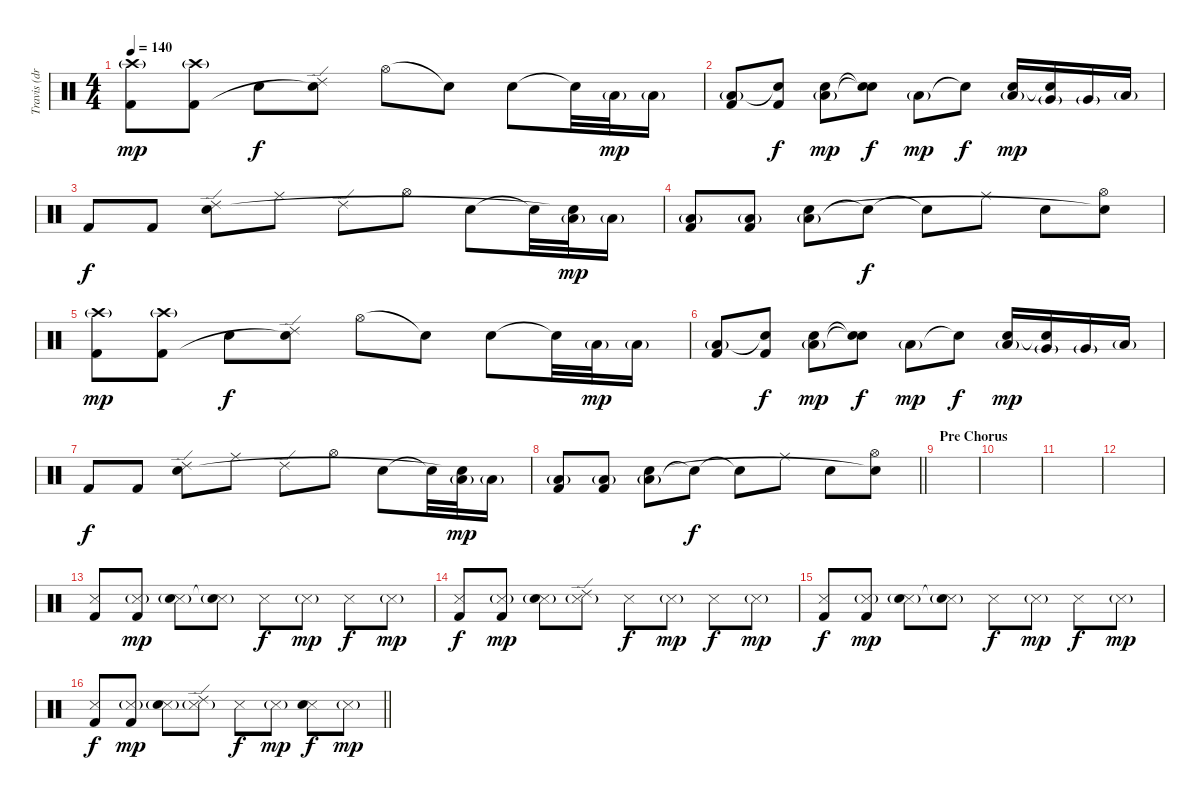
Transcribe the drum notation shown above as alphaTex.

\track ("Travis (drums)" "Travis (dr") {instrument percussion}
\staff {score}
\articulation defaults
\ts (4 4)
\tempo 140
\clef neutral
\ks c
("Crash high (hit)"{g} "Kick (hit) 2").8{dy mp} ("Crash high (hit)"{g} "Kick (hit) 2").8 "Snare (hit) 2".8{dy f} ("Ride (edge) 2" "Snare (hit)"{t}).8 "Hi-Hat (open)".8 "Snare (hit)"{t}.8 "Snare (hit) 2".8 "Snare (hit)"{t}.32 "Low Tom (hit)"{g}.32{dy mp} "Low Tom (hit)"{g}.16 |
("Low Tom (hit)"{g} "Kick (hit) 2").8 ("Snare (hit)"{t} "Kick (hit) 2").8{dy f} ("Low Tom (hit)"{g} "Snare (hit) 2").8{dy mp} ("Snare (hit)"{t} "Snare (hit)"{t}).8{dy f} "Low Tom (hit)"{g}.8{dy mp} "Snare (hit)"{t}.8{dy f} ("Low Tom (hit)"{g} "Snare (hit) 2").16{dy mp} ("Very Low Tom (hit)"{g} "Snare (hit)"{t}).16 "Very Low Tom (hit)"{g}.16 "Low Floor Tom (hit)"{g}.16 |
"Kick (hit) 2".8{dy f} "Kick (hit) 2".8 ("Ride (edge) 2" "Snare (hit) 2").8 "Ride (middle)".8 "Ride (edge) 2".8 "Hi-Hat (open)".8 "Snare (hit) 2".8 "Snare (hit)"{t}.32 ("Low Tom (hit)"{g} "Snare (hit)"{t}).32{dy mp} "Low Tom (hit)"{g}.16 |
("Low Tom (hit)"{g} "Kick (hit) 2").8 ("Low Tom (hit)"{g} "Kick (hit) 2").8 ("Low Tom (hit)"{g} "Snare (hit) 2").8 "Snare (hit)"{t}.8{dy f} "Snare (hit)"{t}.8 "Ride (middle)".8 "Snare (hit) 2".8 ("Hi-Hat (open)" "Snare (hit)"{t}).8 |
("Crash high (hit)"{g} "Kick (hit) 2").8{dy mp} ("Crash high (hit)"{g} "Kick (hit) 2").8 "Snare (hit) 2".8{dy f} ("Ride (edge) 2" "Snare (hit)"{t}).8 "Hi-Hat (open)".8 "Snare (hit)"{t}.8 "Snare (hit) 2".8 "Snare (hit)"{t}.32 "Low Tom (hit)"{g}.32{dy mp} "Low Tom (hit)"{g}.16 |
("Low Tom (hit)"{g} "Kick (hit) 2").8 ("Snare (hit)"{t} "Kick (hit) 2").8{dy f} ("Low Tom (hit)"{g} "Snare (hit) 2").8{dy mp} ("Snare (hit)"{t} "Snare (hit)"{t}).8{dy f} "Low Tom (hit)"{g}.8{dy mp} "Snare (hit)"{t}.8{dy f} ("Low Tom (hit)"{g} "Snare (hit) 2").16{dy mp} ("Very Low Tom (hit)"{g} "Snare (hit)"{t}).16 "Very Low Tom (hit)"{g}.16 "Low Floor Tom (hit)"{g}.16 |
"Kick (hit) 2".8{dy f} "Kick (hit) 2".8 ("Ride (edge) 2" "Snare (hit) 2").8 "Ride (middle)".8 "Ride (edge) 2".8 "Hi-Hat (open)".8 "Snare (hit) 2".8 "Snare (hit)"{t}.32 ("Low Tom (hit)"{g} "Snare (hit)"{t}).32{dy mp} "Low Tom (hit)"{g}.16 |
\barLineRight lightlight
("Low Tom (hit)"{g} "Kick (hit) 2").8 ("Low Tom (hit)"{g} "Kick (hit) 2").8 ("Low Tom (hit)"{g} "Snare (hit) 2").8 "Snare (hit)"{t}.8{dy f} "Snare (hit)"{t}.8 "Ride (middle)".8 "Snare (hit) 2".8 ("Hi-Hat (open)" "Snare (hit)"{t}).8 |
\section ("" "Pre Chorus")
|
|
|
|
("Snare (side stick) 3" "Kick (hit) 2").8 ("Snare (side stick) 3"{g} "Kick (hit) 2").8{dy mp} ("Snare (side stick) 3" "Snare (hit) 2"{g}).8 ("Snare (side stick) 3"{g} "Snare (hit)"{t}).8 "Snare (side stick) 3".8{dy f} "Snare (side stick) 3"{g}.8{dy mp} "Snare (side stick) 3".8{dy f} "Snare (side stick) 3"{g}.8{dy mp} |
("Snare (side stick) 3" "Kick (hit) 2").8{dy f} ("Snare (side stick) 3"{g} "Kick (hit) 2").8{dy mp} ("Snare (side stick) 3" "Snare (hit) 2"{g}).8 ("Snare (side stick) 3"{g} "Ride (edge) 2").8 "Snare (side stick) 3".8{dy f} "Snare (side stick) 3"{g}.8{dy mp} "Snare (side stick) 3".8{dy f} "Snare (side stick) 3"{g}.8{dy mp} |
("Snare (side stick) 3" "Kick (hit) 2").8{dy f} ("Snare (side stick) 3"{g} "Kick (hit) 2").8{dy mp} ("Snare (side stick) 3" "Snare (hit) 2"{g}).8 ("Snare (side stick) 3"{g} "Snare (hit)"{t}).8 "Snare (side stick) 3".8{dy f} "Snare (side stick) 3"{g}.8{dy mp} "Snare (side stick) 3".8{dy f} "Snare (side stick) 3"{g}.8{dy mp} |
\barLineRight lightlight
("Snare (side stick) 3" "Kick (hit) 2").8{dy f} ("Snare (side stick) 3"{g} "Kick (hit) 2").8{dy mp} ("Snare (side stick) 3" "Snare (hit) 2"{g}).8 ("Snare (side stick) 3"{g} "Ride (edge) 2").8 "Snare (side stick) 3".8{dy f} "Snare (side stick) 3"{g}.8{dy mp} ("Snare (side stick) 3" "Snare (hit) 2").8{dy f} "Snare (side stick) 3"{g}.8{dy mp}
